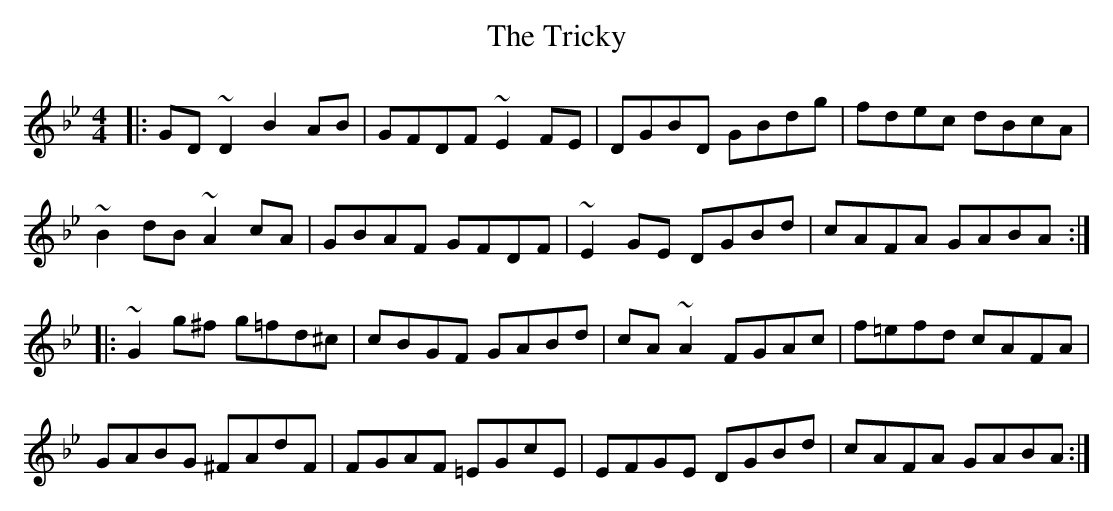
X:1
T: The Tricky
M: 4/4
L: 1/8
K: Gmin
|:GD~D2 B2AB|GFDF ~E2FE|DGBD GBdg|fdec dBcA|
~B2dB ~A2cA|GBAF GFDF|~E2GE DGBd|cAFA GABA:|
|:~G2g^f g=fd^c|cBGF GABd|cA~A2 FGAc|f=efd cAFA|
GABG ^FAdF|FGAF =EGcE|EFGE DGBd|cAFA GABA:|
